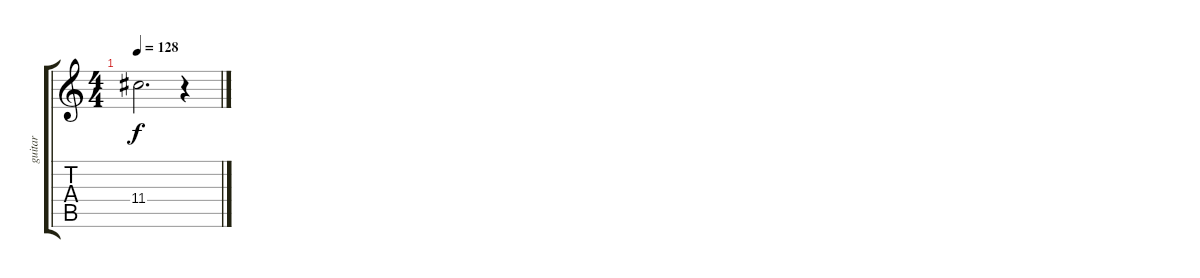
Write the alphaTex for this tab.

\track ("guitar" "guitar") {instrument overdrivenguitar}
\staff {score tabs}
\tuning (E4 B3 G3 D3 A2 E2) {hide}
\ts (4 4)
\tempo 128
\clef g2
\ks c
11.4.2{d dy f} r.4
